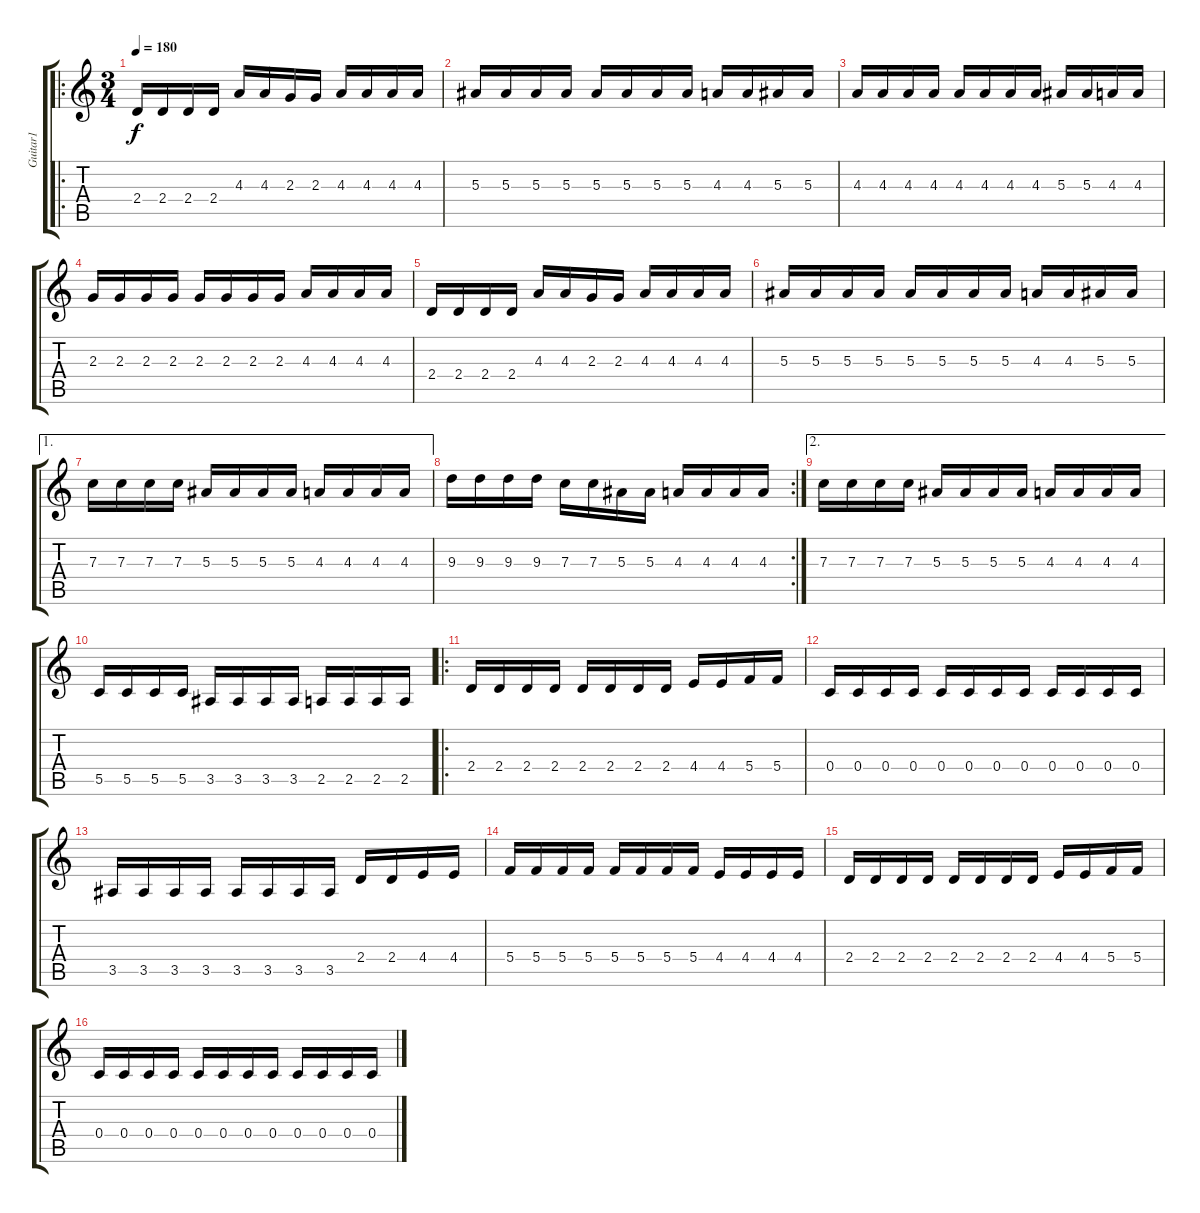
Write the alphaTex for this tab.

\track ("Guitar1" "Guitar1") {instrument distortionguitar}
\staff {score tabs}
\tuning (D4 A3 F3 C3 G2 D2) {hide}
\ro
\ts (3 4)
\tempo 180
\clef g2
\ks c
2.4.16{dy f} 2.4.16 2.4.16 2.4.16 4.3.16 4.3.16 2.3.16 2.3.16 4.3.16 4.3.16 4.3.16 4.3.16 |
5.3.16 5.3.16 5.3.16 5.3.16 5.3.16 5.3.16 5.3.16 5.3.16 4.3.16 4.3.16 5.3.16 5.3.16 |
4.3.16 4.3.16 4.3.16 4.3.16 4.3.16 4.3.16 4.3.16 4.3.16 5.3.16 5.3.16 4.3.16 4.3.16 |
2.3.16 2.3.16 2.3.16 2.3.16 2.3.16 2.3.16 2.3.16 2.3.16 4.3.16 4.3.16 4.3.16 4.3.16 |
2.4.16 2.4.16 2.4.16 2.4.16 4.3.16 4.3.16 2.3.16 2.3.16 4.3.16 4.3.16 4.3.16 4.3.16 |
5.3.16 5.3.16 5.3.16 5.3.16 5.3.16 5.3.16 5.3.16 5.3.16 4.3.16 4.3.16 5.3.16 5.3.16 |
\ae 1
7.3.16 7.3.16 7.3.16 7.3.16 5.3.16 5.3.16 5.3.16 5.3.16 4.3.16 4.3.16 4.3.16 4.3.16 |
\rc 2
9.3.16 9.3.16 9.3.16 9.3.16 7.3.16 7.3.16 5.3.16 5.3.16 4.3.16 4.3.16 4.3.16 4.3.16 |
\ae 2
7.3.16 7.3.16 7.3.16 7.3.16 5.3.16 5.3.16 5.3.16 5.3.16 4.3.16 4.3.16 4.3.16 4.3.16 |
5.5.16 5.5.16 5.5.16 5.5.16 3.5.16 3.5.16 3.5.16 3.5.16 2.5.16 2.5.16 2.5.16 2.5.16 |
\ro
2.4.16 2.4.16 2.4.16 2.4.16 2.4.16 2.4.16 2.4.16 2.4.16 4.4.16 4.4.16 5.4.16 5.4.16 |
0.4.16 0.4.16 0.4.16 0.4.16 0.4.16 0.4.16 0.4.16 0.4.16 0.4.16 0.4.16 0.4.16 0.4.16 |
3.5.16 3.5.16 3.5.16 3.5.16 3.5.16 3.5.16 3.5.16 3.5.16 2.4.16 2.4.16 4.4.16 4.4.16 |
5.4.16 5.4.16 5.4.16 5.4.16 5.4.16 5.4.16 5.4.16 5.4.16 4.4.16 4.4.16 4.4.16 4.4.16 |
2.4.16 2.4.16 2.4.16 2.4.16 2.4.16 2.4.16 2.4.16 2.4.16 4.4.16 4.4.16 5.4.16 5.4.16 |
0.4.16 0.4.16 0.4.16 0.4.16 0.4.16 0.4.16 0.4.16 0.4.16 0.4.16 0.4.16 0.4.16 0.4.16
